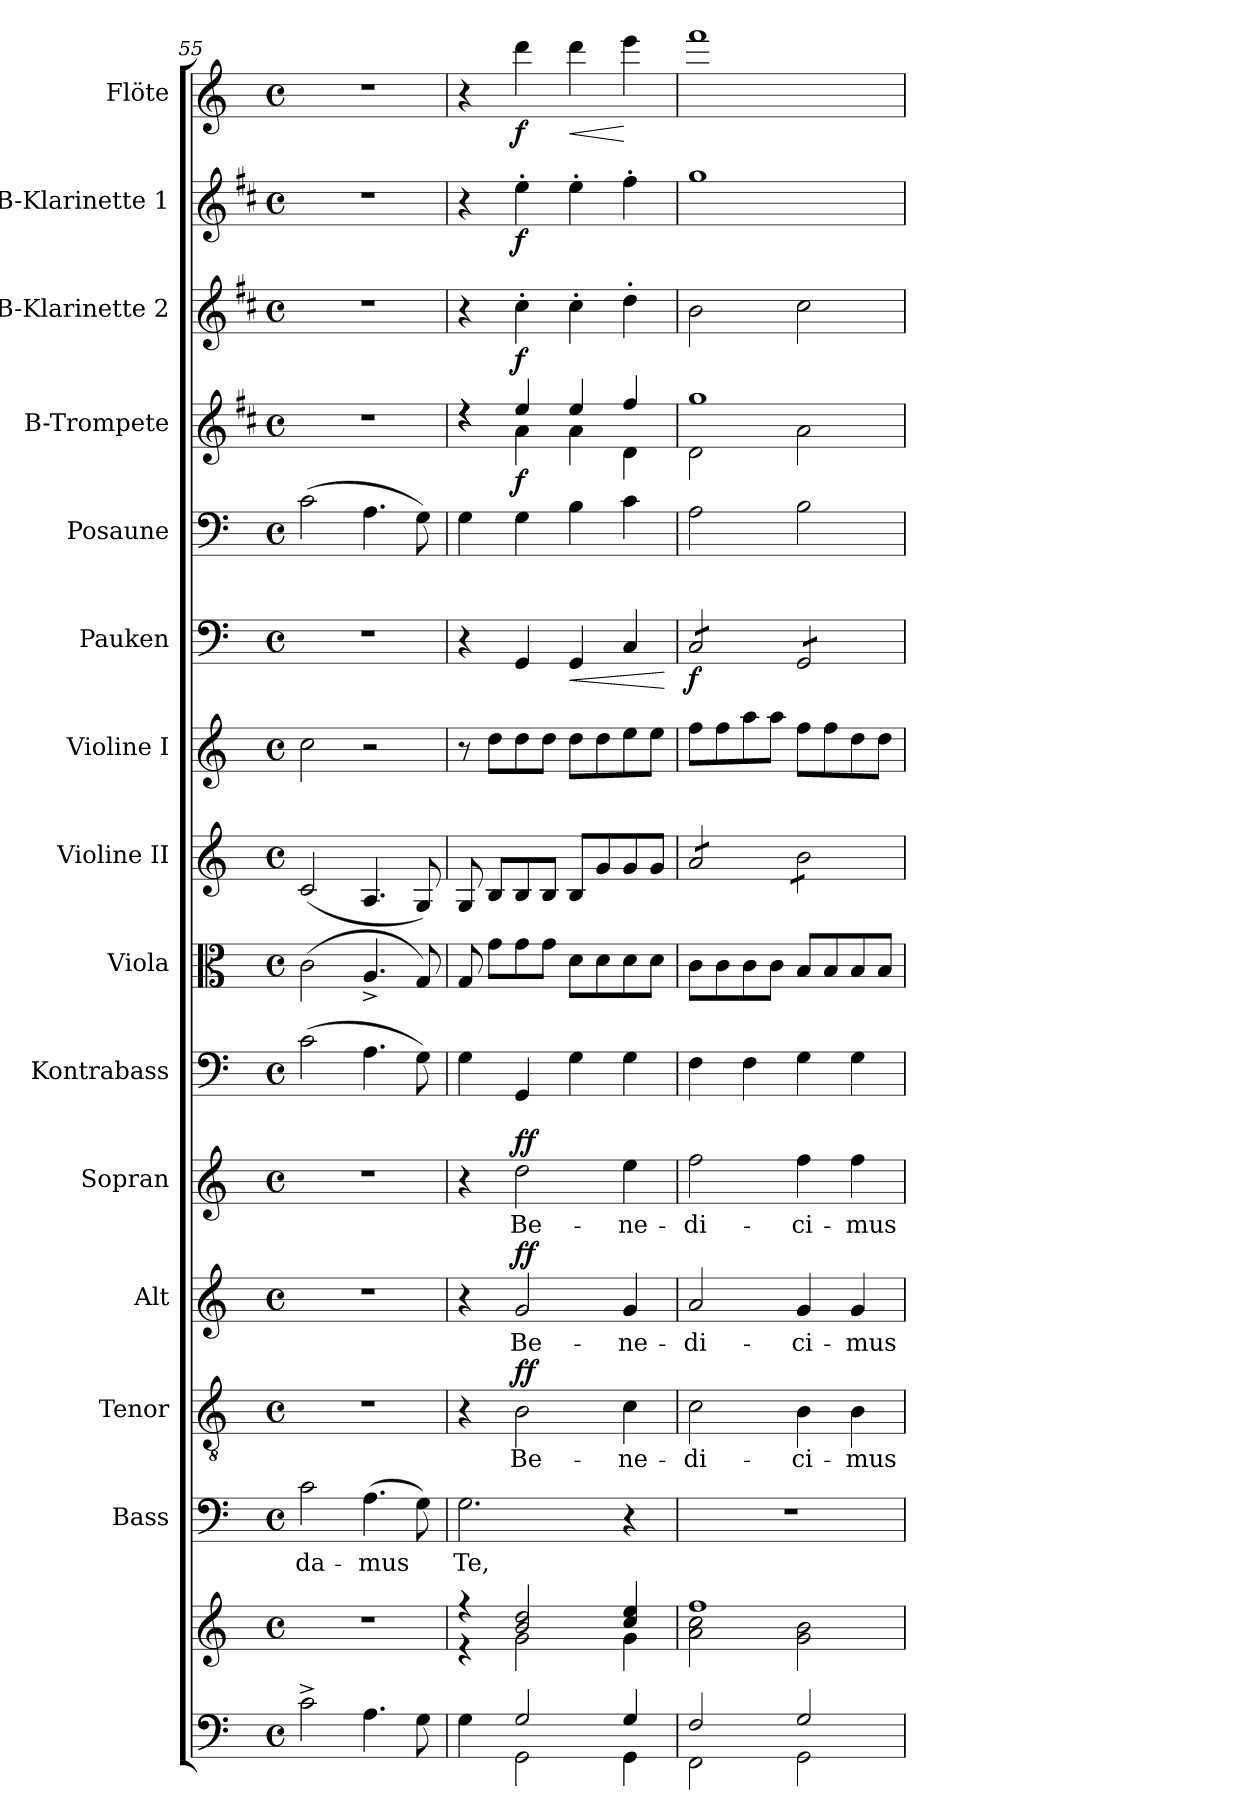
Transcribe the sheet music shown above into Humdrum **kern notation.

**kern	**kern	**kern	**text	**kern	**text	**dynam	**kern	**text	**dynam	**kern	**text	**dynam	**kern	**kern	**kern	**kern	**kern	**dynam	**kern	**kern	**dynam	**kern	**dynam	**kern	**dynam	**kern	**dynam
*part15	*part15	*part14	*part14	*part13	*part13	*part13	*part12	*part12	*part12	*part11	*part11	*part11	*part10	*part9	*part8	*part7	*part6	*part6	*part5	*part4	*part4	*part3	*part3	*part2	*part2	*part1	*part1
*staff16	*staff15	*staff14	*staff14	*staff13	*staff13	*staff13	*staff12	*staff12	*staff12	*staff11	*staff11	*staff11	*staff10	*staff9	*staff8	*staff7	*staff6	*staff6	*staff5	*staff4	*staff4	*staff3	*staff3	*staff2	*staff2	*staff1	*staff1
*	*	*I"Bass	*	*I"Tenor	*	*	*I"Alt	*	*	*I"Sopran	*	*	*I"Kontrabass	*I"Viola	*I"Violine II	*I"Violine I	*I"Pauken	*	*I"Posaune	*I"B-Trompete	*	*I"B-Klarinette 2	*	*I"B-Klarinette 1	*	*I"Flöte	*
*	*	*I'B.	*	*I'T.	*	*	*I'A.	*	*	*I'S.	*	*	*I'Kb.	*I'Vla.	*I'Vl. II	*I'Vl. I	*I'Pk.	*	*I'Pos.	*I'B Trp.	*	*I'B Kl. 2	*	*I'B Kl. 1	*	*I'Fl.	*
*clefF4	*clefG2	*clefF4	*	*clefGv2	*	*	*clefG2	*	*	*clefG2	*	*	*clefF4	*clefC3	*clefG2	*clefG2	*clefF4	*	*clefF4	*clefG2	*	*clefG2	*	*clefG2	*	*clefG2	*
*	*	*	*	*	*	*	*	*	*	*	*	*	*ITrd7c12	*	*	*	*	*	*	*ITrd1c2	*	*ITrd1c2	*	*ITrd1c2	*	*	*
*k[]	*k[]	*k[]	*	*k[]	*	*	*k[]	*	*	*k[]	*	*	*k[]	*k[]	*k[]	*k[]	*k[]	*	*k[]	*k[]	*	*k[]	*	*k[]	*	*k[]	*
*C:	*C:	*C:	*	*C:	*	*	*C:	*	*	*C:	*	*	*C:	*C:	*C:	*C:	*C:	*	*C:	*C:	*	*C:	*	*C:	*	*C:	*
*M4/4	*M4/4	*M4/4	*	*M4/4	*	*	*M4/4	*	*	*M4/4	*	*	*M4/4	*M4/4	*M4/4	*M4/4	*M4/4	*	*M4/4	*M4/4	*	*M4/4	*	*M4/4	*	*M4/4	*
*met(c)	*met(c)	*met(c)	*	*met(c)	*	*	*met(c)	*	*	*met(c)	*	*	*met(c)	*met(c)	*met(c)	*met(c)	*met(c)	*	*met(c)	*met(c)	*	*met(c)	*	*met(c)	*	*met(c)	*
=55	=55	=55	=55	=55	=55	=55	=55	=55	=55	=55	=55	=55	=55	=55	=55	=55	=55	=55	=55	=55	=55	=55	=55	=55	=55	=55	=55
!	!	!	!LO:LY:b	!	!	!	!	!	!	!	!	!	!	!	!	!	!	!	!	!	!	!	!	!	!	!	!
2c^>\	1r	2c\	-da-	1r	.	.	1r	.	.	1r	.	.	(>2C\	(>2c\	(<2c/	2cc\	1r	.	(>2c\	1r	.	1r	.	1r	.	1r	.
!	!	!	!LO:LY:b	!	!	!	!	!	!	!	!	!	!	!	!	!	!	!	!	!	!	!	!	!	!	!	!
4.A\	.	(>4.A\	-mus	.	.	.	.	.	.	.	.	.	4.AA\	4.A^</	4.A/	2r	.	.	4.A\	.	.	.	.	.	.	.	.
8G\	.	8G\)	.	.	.	.	.	.	.	.	.	.	8GG\)	8G/)	8G/)	.	.	.	8G\)	.	.	.	.	.	.	.	.
!!LO:PB:g=z
=56	=56	=56	=56	=56	=56	=56	=56	=56	=56	=56	=56	=56	=56	=56	=56	=56	=56	=56	=56	=56	=56	=56	=56	=56	=56	=56	=56
*^	*^	*	*	*	*	*	*	*	*	*	*	*	*	*	*	*	*	*	*	*	*	*	*	*	*	*	*
!	!	!	!	!	!LO:LY:b	!	!	!	!	!	!	!	!	!	!	!	!	!	!	!	!	!	!	!	!	!	!	!	!
*	*	*	*	*	*	*	*	*	*	*	*	*	*	*	*	*	*	*	*	*	*	*^	*	*	*	*	*	*	*
4ryy	4G\	4r	4r	2.G\	Te,	4r	.	.	4r	.	.	4r	.	.	4GG\	8G/	8G/	8r	4r	.	4G\	4rcc	4rcc	.	4r	.	4r	.	4r	.
.	.	.	.	.	.	.	.	.	.	.	.	.	.	.	.	8g\L	8B/L	8dd\L	.	.	.	.	.	.	.	.	.	.	.	.
!	!	!	!	!	!	!	!LO:LY:b	!LO:DY:a	!	!LO:LY:b	!LO:DY:a	!	!LO:LY:b	!LO:DY:a	!	!	!	!	!	!	!	!	!	!LO:DY:b	!	!LO:DY:b	!	!LO:DY:b	!	!LO:DY:b
2G/	2GG\	2b/ 2dd/	2g\	.	.	2B\	Be-	ff	2g/	Be-	ff	2dd\	Be-	ff	4GGG/	8g\	8B/	8dd\	4GG/	.	4G\	4dd/	4g\	f	4b'>\	f	4dd'>\	f	4ddd\	f
.	.	.	.	.	.	.	.	.	.	.	.	.	.	.	.	8g\J	8B/J	8dd\J	.	.	.	.	.	.	.	.	.	.	.	.
!	!	!	!	!	!	!	!	!	!	!	!	!	!	!	!	!	!	!	!	!LO:HP:b	!	!	!	!	!	!	!	!	!	!LO:HP:b
.	.	.	.	.	.	.	.	.	.	.	.	.	.	.	4GG\	8d\L	8B/L	8dd\L	4GG/	<	4B\	4dd/	4g\	.	4b'>\	.	4dd'>\	.	4ddd\	<
.	.	.	.	.	.	.	.	.	.	.	.	.	.	.	.	8d\	8g/	8dd\	.	.	.	.	.	.	.	.	.	.	.	.
!	!	!	!	!	!	!	!LO:LY:b	!	!	!LO:LY:b	!	!	!LO:LY:b	!	!	!	!	!	!	!	!	!	!	!	!	!	!	!	!	!
4G/	4GG\	4cc/ 4ee/	4g\	4r	.	4c\	-ne-	.	4g/	-ne-	.	4ee\	-ne-	.	4GG\	8d\	8g/	8ee\	4C/	.	4c\	4ee/	4c\	.	4cc'>\	.	4ee'>\	.	4eee\	[
.	.	.	.	.	.	.	.	.	.	.	.	.	.	.	.	8d\J	8g/J	8ee\J	.	.	.	.	.	.	.	.	.	.	.	.
*v	*v	*	*	*	*	*	*	*	*	*	*	*	*	*	*	*	*	*	*	*	*	*v	*v	*	*	*	*	*	*	*
*	*v	*v	*	*	*	*	*	*	*	*	*	*	*	*	*	*	*	*	*	*	*	*	*	*	*	*	*	*
.	.	.	.	.	.	.	.	.	.	.	.	.	.	.	.	.	.	[	.	.	.	.	.	.	.	.	.
=57	=57	=57	=57	=57	=57	=57	=57	=57	=57	=57	=57	=57	=57	=57	=57	=57	=57	=57	=57	=57	=57	=57	=57	=57	=57	=57	=57
*^	*^	*	*	*	*	*	*	*	*	*	*	*	*	*	*	*	*	*	*	*	*	*	*	*	*	*	*
!	!	!	!	!	!	!	!LO:LY:b	!	!	!LO:LY:b	!	!	!LO:LY:b	!	!	!	!	!	!	!LO:DY:b	!	!	!	!	!	!	!	!	!
*	*	*	*	*	*	*	*	*	*	*	*	*	*	*	*	*	*	*	*	*	*	*^	*	*	*	*	*	*	*
*	*	*	*	*	*	*	*	*	*	*	*	*	*	*	*	*	*tremolo	*	*	*	*	*	*	*	*	*	*	*	*	*
*	*	*	*	*	*	*	*	*	*	*	*	*	*	*	*	*	*	*	*tremolo	*	*	*	*	*	*	*	*	*	*	*
2F/	2FF\	1ff	2a\ 2cc\	1r	.	2c\	-di-	.	2a/	-di-	.	2ff\	-di-	.	4FF\	8c\L	8a/L	8ff\L	8C/L	f	2A\	1ff	2c\	.	2a\	.	1ff	.	1fff	.
.	.	.	.	.	.	.	.	.	.	.	.	.	.	.	.	8c\	8a/	8ff\	8C/	.	.	.	.	.	.	.	.	.	.	.
.	.	.	.	.	.	.	.	.	.	.	.	.	.	.	4FF\	8c\	8a/	8aa\	8C/	.	.	.	.	.	.	.	.	.	.	.
.	.	.	.	.	.	.	.	.	.	.	.	.	.	.	.	8c\J	8a/J	8aa\J	8C/J	.	.	.	.	.	.	.	.	.	.	.
!	!	!	!	!	!	!	!LO:LY:b	!	!	!LO:LY:b	!	!	!LO:LY:b	!	!	!	!	!	!	!	!	!	!	!	!	!	!	!	!	!
2G/	2GG\	.	2g\ 2b\	.	.	4B\	-ci-	.	4g/	-ci-	.	4ff\	-ci-	.	4GG\	8B/L	8b\L	8ff\L	8GG/L	.	2B\	.	2g\	.	2b\	.	.	.	.	.
.	.	.	.	.	.	.	.	.	.	.	.	.	.	.	.	8B/	8b\	8ff\	8GG/	.	.	.	.	.	.	.	.	.	.	.
!	!	!	!	!	!	!	!LO:LY:b	!	!	!LO:LY:b	!	!	!LO:LY:b	!	!	!	!	!	!	!	!	!	!	!	!	!	!	!	!	!
.	.	.	.	.	.	4B\	-mus	.	4g/	-mus	.	4ff\	-mus	.	4GG\	8B/	8b\	8dd\	8GG/	.	.	.	.	.	.	.	.	.	.	.
.	.	.	.	.	.	.	.	.	.	.	.	.	.	.	.	8B/J	8b\J	8dd\J	8GG/J	.	.	.	.	.	.	.	.	.	.	.
*	*	*	*	*	*	*	*	*	*	*	*	*	*	*	*	*	*	*	*Xtremolo	*	*	*	*	*	*	*	*	*	*	*
*	*	*	*	*	*	*	*	*	*	*	*	*	*	*	*	*	*Xtremolo	*	*	*	*	*	*	*	*	*	*	*	*	*
*v	*v	*	*	*	*	*	*	*	*	*	*	*	*	*	*	*	*	*	*	*	*	*v	*v	*	*	*	*	*	*	*
*	*v	*v	*	*	*	*	*	*	*	*	*	*	*	*	*	*	*	*	*	*	*	*	*	*	*	*	*	*
=	=	=	=	=	=	=	=	=	=	=	=	=	=	=	=	=	=	=	=	=	=	=	=	=	=	=	=
*-	*-	*-	*-	*-	*-	*-	*-	*-	*-	*-	*-	*-	*-	*-	*-	*-	*-	*-	*-	*-	*-	*-	*-	*-	*-	*-	*-
